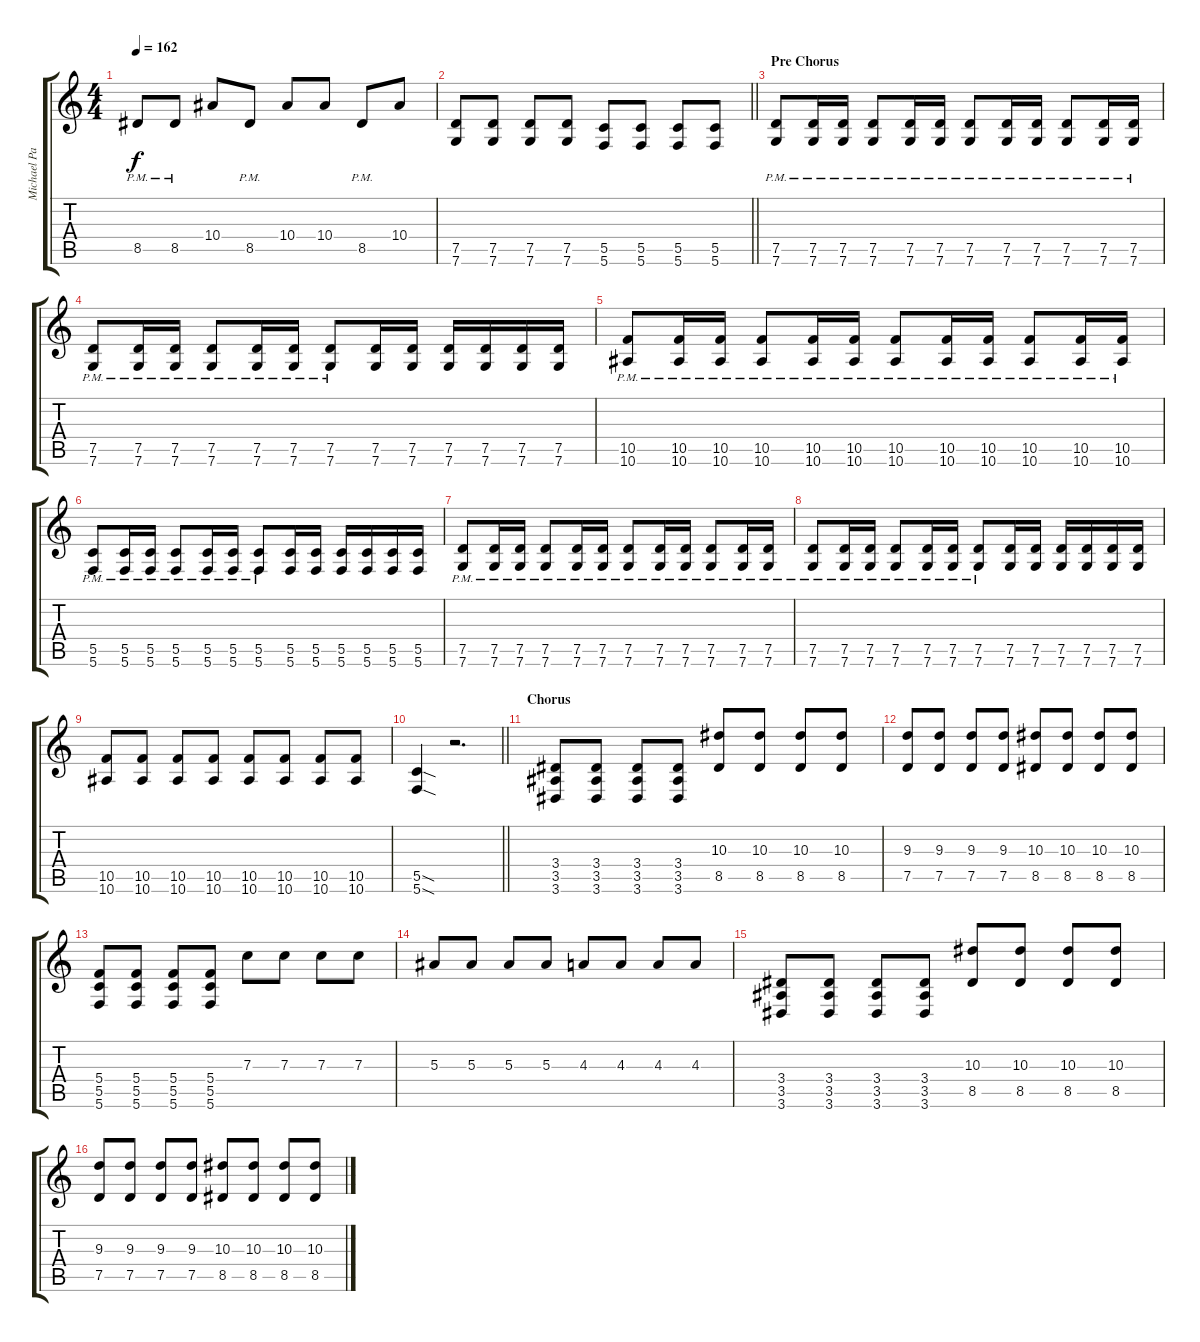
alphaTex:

\track ("Michael Padget" "Michael Pa") {instrument distortionguitar}
\staff {score tabs}
\tuning (D4 A3 F3 C3 G2 C2) {hide}
\ts (4 4)
\tempo 162
\clef g2
\ks c
8.5{pm}.8{dy f} 8.5{pm}.8 10.4.8 8.5{pm}.8 10.4.8 10.4.8 8.5{pm}.8 10.4.8 |
\barLineRight lightlight
(7.5 7.6).8 (7.5 7.6).8 (7.5 7.6).8 (7.5 7.6).8 (5.5 5.6).8 (5.5 5.6).8 (5.5 5.6).8 (5.5 5.6).8 |
\section ("" "Pre Chorus")
(7.5{pm} 7.6{pm}).8 (7.5{pm} 7.6{pm}).16 (7.5{pm} 7.6{pm}).16 (7.5{pm} 7.6{pm}).8 (7.5{pm} 7.6{pm}).16 (7.5{pm} 7.6{pm}).16 (7.5{pm} 7.6{pm}).8 (7.5{pm} 7.6{pm}).16 (7.5{pm} 7.6{pm}).16 (7.5{pm} 7.6{pm}).8 (7.5{pm} 7.6{pm}).16 (7.5{pm} 7.6{pm}).16 |
(7.5{pm} 7.6{pm}).8 (7.5{pm} 7.6{pm}).16 (7.5{pm} 7.6{pm}).16 (7.5{pm} 7.6{pm}).8 (7.5{pm} 7.6{pm}).16 (7.5{pm} 7.6{pm}).16 (7.5{pm} 7.6{pm}).8 (7.5 7.6).16 (7.5 7.6).16 (7.5 7.6).16 (7.5 7.6).16 (7.5 7.6).16 (7.5 7.6).16 |
(10.5{pm} 10.6{pm}).8 (10.5{pm} 10.6{pm}).16 (10.5{pm} 10.6{pm}).16 (10.5{pm} 10.6{pm}).8 (10.5{pm} 10.6{pm}).16 (10.5{pm} 10.6{pm}).16 (10.5{pm} 10.6{pm}).8 (10.5{pm} 10.6{pm}).16 (10.5{pm} 10.6{pm}).16 (10.5{pm} 10.6{pm}).8 (10.5{pm} 10.6{pm}).16 (10.5{pm} 10.6{pm}).16 |
(5.5{pm} 5.6{pm}).8 (5.5{pm} 5.6{pm}).16 (5.5{pm} 5.6{pm}).16 (5.5{pm} 5.6{pm}).8 (5.5{pm} 5.6{pm}).16 (5.5{pm} 5.6{pm}).16 (5.5{pm} 5.6{pm}).8 (5.5 5.6).16 (5.5 5.6).16 (5.5 5.6).16 (5.5 5.6).16 (5.5 5.6).16 (5.5 5.6).16 |
(7.5{pm} 7.6{pm}).8 (7.5{pm} 7.6{pm}).16 (7.5{pm} 7.6{pm}).16 (7.5{pm} 7.6{pm}).8 (7.5{pm} 7.6{pm}).16 (7.5{pm} 7.6{pm}).16 (7.5{pm} 7.6{pm}).8 (7.5{pm} 7.6{pm}).16 (7.5{pm} 7.6{pm}).16 (7.5{pm} 7.6{pm}).8 (7.5{pm} 7.6{pm}).16 (7.5{pm} 7.6{pm}).16 |
(7.5{pm} 7.6{pm}).8 (7.5{pm} 7.6{pm}).16 (7.5{pm} 7.6{pm}).16 (7.5{pm} 7.6{pm}).8 (7.5{pm} 7.6{pm}).16 (7.5{pm} 7.6{pm}).16 (7.5{pm} 7.6{pm}).8 (7.5 7.6).16 (7.5 7.6).16 (7.5 7.6).16 (7.5 7.6).16 (7.5 7.6).16 (7.5 7.6).16 |
(10.5 10.6).8 (10.5 10.6).8 (10.5 10.6).8 (10.5 10.6).8 (10.5 10.6).8 (10.5 10.6).8 (10.5 10.6).8 (10.5 10.6).8 |
\barLineRight lightlight
(5.5{sod} 5.6{sod}).4 r.2{d} |
\section ("" "Chorus")
(3.4 3.5 3.6).8{instrument distortionguitar} (3.4 3.5 3.6).8 (3.4 3.5 3.6).8 (3.4 3.5 3.6).8 (10.3 8.5).8 (10.3 8.5).8 (10.3 8.5).8 (10.3 8.5).8 |
(9.3 7.5).8 (9.3 7.5).8 (9.3 7.5).8 (9.3 7.5).8 (10.3 8.5).8 (10.3 8.5).8 (10.3 8.5).8 (10.3 8.5).8 |
(5.4 5.5 5.6).8 (5.4 5.5 5.6).8 (5.4 5.5 5.6).8 (5.4 5.5 5.6).8 7.3.8 7.3.8 7.3.8 7.3.8 |
5.3.8 5.3.8 5.3.8 5.3.8 4.3.8 4.3.8 4.3.8 4.3.8 |
(3.4 3.5 3.6).8 (3.4 3.5 3.6).8 (3.4 3.5 3.6).8 (3.4 3.5 3.6).8 (10.3 8.5).8 (10.3 8.5).8 (10.3 8.5).8 (10.3 8.5).8 |
(9.3 7.5).8 (9.3 7.5).8 (9.3 7.5).8 (9.3 7.5).8 (10.3 8.5).8 (10.3 8.5).8 (10.3 8.5).8 (10.3 8.5).8
